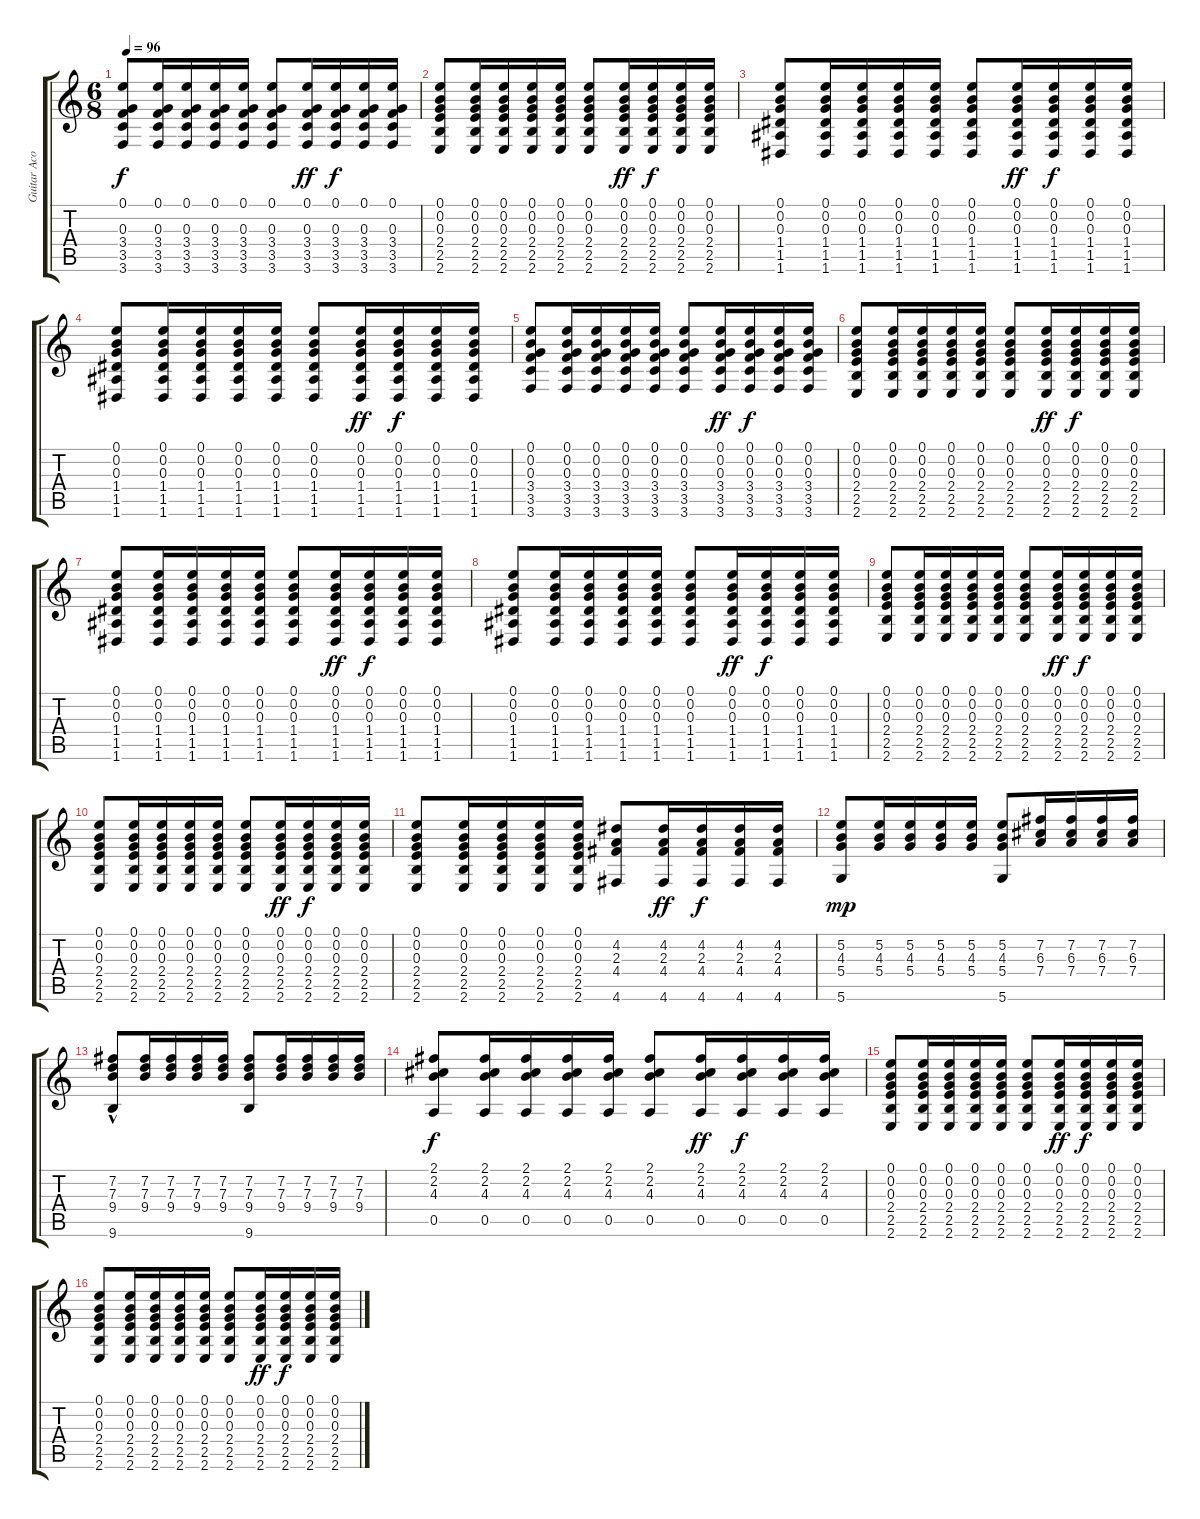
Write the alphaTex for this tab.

\track ("Guitar Acoustic" "Guitar Aco") {instrument acousticguitarsteel}
\staff {score tabs}
\tuning (E4 B3 G3 D3 A2 D2) {hide}
\ts (6 8)
\tempo 96
\clef g2
\ks c
(0.1 0.3 3.4 3.5 3.6).8{dy f} (0.1 0.3 3.4 3.5 3.6).16 (0.1 0.3 3.4 3.5 3.6).16 (0.1 0.3 3.4 3.5 3.6).16 (0.1 0.3 3.4 3.5 3.6).16 (0.1 0.3 3.4 3.5 3.6).8 (0.1 0.3 3.4 3.5 3.6).16{dy ff} (0.1 0.3 3.4 3.5 3.6).16{dy f} (0.1 0.3 3.4 3.5 3.6).16 (0.1 0.3 3.4 3.5 3.6).16 |
(0.1 0.2 0.3 2.4 2.5 2.6).8 (0.1 0.2 0.3 2.4 2.5 2.6).16 (0.1 0.2 0.3 2.4 2.5 2.6).16 (0.1 0.2 0.3 2.4 2.5 2.6).16 (0.1 0.2 0.3 2.4 2.5 2.6).16 (0.1 0.2 0.3 2.4 2.5 2.6).8 (0.1 0.2 0.3 2.4 2.5 2.6).16{dy ff} (0.1 0.2 0.3 2.4 2.5 2.6).16{dy f} (0.1 0.2 0.3 2.4 2.5 2.6).16 (0.1 0.2 0.3 2.4 2.5 2.6).16 |
(0.1 0.2 0.3 1.4 1.5 1.6).8 (0.1 0.2 0.3 1.4 1.5 1.6).16 (0.1 0.2 0.3 1.4 1.5 1.6).16 (0.1 0.2 0.3 1.4 1.5 1.6).16 (0.1 0.2 0.3 1.4 1.5 1.6).16 (0.1 0.2 0.3 1.4 1.5 1.6).8 (0.1 0.2 0.3 1.4 1.5 1.6).16{dy ff} (0.1 0.2 0.3 1.4 1.5 1.6).16{dy f} (0.1 0.2 0.3 1.4 1.5 1.6).16 (0.1 0.2 0.3 1.4 1.5 1.6).16 |
(0.1 0.2 0.3 1.4 1.5 1.6).8 (0.1 0.2 0.3 1.4 1.5 1.6).16 (0.1 0.2 0.3 1.4 1.5 1.6).16 (0.1 0.2 0.3 1.4 1.5 1.6).16 (0.1 0.2 0.3 1.4 1.5 1.6).16 (0.1 0.2 0.3 1.4 1.5 1.6).8 (0.1 0.2 0.3 1.4 1.5 1.6).16{dy ff} (0.1 0.2 0.3 1.4 1.5 1.6).16{dy f} (0.1 0.2 0.3 1.4 1.5 1.6).16 (0.1 0.2 0.3 1.4 1.5 1.6).16 |
(0.1 0.2 0.3 3.4 3.5 3.6).8 (0.1 0.2 0.3 3.4 3.5 3.6).16 (0.1 0.2 0.3 3.4 3.5 3.6).16 (0.1 0.2 0.3 3.4 3.5 3.6).16 (0.1 0.2 0.3 3.4 3.5 3.6).16 (0.1 0.2 0.3 3.4 3.5 3.6).8 (0.1 0.2 0.3 3.4 3.5 3.6).16{dy ff} (0.1 0.2 0.3 3.4 3.5 3.6).16{dy f} (0.1 0.2 0.3 3.4 3.5 3.6).16 (0.1 0.2 0.3 3.4 3.5 3.6).16 |
(0.1 0.2 0.3 2.4 2.5 2.6).8 (0.1 0.2 0.3 2.4 2.5 2.6).16 (0.1 0.2 0.3 2.4 2.5 2.6).16 (0.1 0.2 0.3 2.4 2.5 2.6).16 (0.1 0.2 0.3 2.4 2.5 2.6).16 (0.1 0.2 0.3 2.4 2.5 2.6).8 (0.1 0.2 0.3 2.4 2.5 2.6).16{dy ff} (0.1 0.2 0.3 2.4 2.5 2.6).16{dy f} (0.1 0.2 0.3 2.4 2.5 2.6).16 (0.1 0.2 0.3 2.4 2.5 2.6).16 |
(0.1 0.2 0.3 1.4 1.5 1.6).8 (0.1 0.2 0.3 1.4 1.5 1.6).16 (0.1 0.2 0.3 1.4 1.5 1.6).16 (0.1 0.2 0.3 1.4 1.5 1.6).16 (0.1 0.2 0.3 1.4 1.5 1.6).16 (0.1 0.2 0.3 1.4 1.5 1.6).8 (0.1 0.2 0.3 1.4 1.5 1.6).16{dy ff} (0.1 0.2 0.3 1.4 1.5 1.6).16{dy f} (0.1 0.2 0.3 1.4 1.5 1.6).16 (0.1 0.2 0.3 1.4 1.5 1.6).16 |
(0.1 0.2 0.3 1.4 1.5 1.6).8 (0.1 0.2 0.3 1.4 1.5 1.6).16 (0.1 0.2 0.3 1.4 1.5 1.6).16 (0.1 0.2 0.3 1.4 1.5 1.6).16 (0.1 0.2 0.3 1.4 1.5 1.6).16 (0.1 0.2 0.3 1.4 1.5 1.6).8 (0.1 0.2 0.3 1.4 1.5 1.6).16{dy ff} (0.1 0.2 0.3 1.4 1.5 1.6).16{dy f} (0.1 0.2 0.3 1.4 1.5 1.6).16 (0.1 0.2 0.3 1.4 1.5 1.6).16 |
(0.1 0.2 0.3 2.4 2.5 2.6).8 (0.1 0.2 0.3 2.4 2.5 2.6).16 (0.1 0.2 0.3 2.4 2.5 2.6).16 (0.1 0.2 0.3 2.4 2.5 2.6).16 (0.1 0.2 0.3 2.4 2.5 2.6).16 (0.1 0.2 0.3 2.4 2.5 2.6).8 (0.1 0.2 0.3 2.4 2.5 2.6).16{dy ff} (0.1 0.2 0.3 2.4 2.5 2.6).16{dy f} (0.1 0.2 0.3 2.4 2.5 2.6).16 (0.1 0.2 0.3 2.4 2.5 2.6).16 |
(0.1 0.2 0.3 2.4 2.5 2.6).8 (0.1 0.2 0.3 2.4 2.5 2.6).16 (0.1 0.2 0.3 2.4 2.5 2.6).16 (0.1 0.2 0.3 2.4 2.5 2.6).16 (0.1 0.2 0.3 2.4 2.5 2.6).16 (0.1 0.2 0.3 2.4 2.5 2.6).8 (0.1 0.2 0.3 2.4 2.5 2.6).16{dy ff} (0.1 0.2 0.3 2.4 2.5 2.6).16{dy f} (0.1 0.2 0.3 2.4 2.5 2.6).16 (0.1 0.2 0.3 2.4 2.5 2.6).16 |
(0.1 0.2 0.3 2.4 2.5 2.6).8 (0.1 0.2 0.3 2.4 2.5 2.6).16 (0.1 0.2 0.3 2.4 2.5 2.6).16 (0.1 0.2 0.3 2.4 2.5 2.6).16 (0.1 0.2 0.3 2.4 2.5 2.6).16 (4.2 2.3 4.4 4.6).8 (4.2 2.3 4.4 4.6).16{dy ff} (4.2 2.3 4.4 4.6).16{dy f} (4.2 2.3 4.4 4.6).16 (4.2 2.3 4.4 4.6).16 |
(5.2 4.3 5.4 5.6).8{dy mp} (5.2 4.3 5.4).16 (5.2 4.3 5.4).16 (5.2 4.3 5.4).16 (5.2 4.3 5.4).16 (5.2 4.3 5.4 5.6).8 (7.2 6.3 7.4).16 (7.2 6.3 7.4).16 (7.2 6.3 7.4).16 (7.2 6.3 7.4).16 |
(7.2 7.3 9.4 9.6{hac}).8 (7.2 7.3 9.4).16 (7.2 7.3 9.4).16 (7.2 7.3 9.4).16 (7.2 7.3 9.4).16 (7.2 7.3 9.4 9.6).8 (7.2 7.3 9.4).16 (7.2 7.3 9.4).16 (7.2 7.3 9.4).16 (7.2 7.3 9.4).16 |
(2.1 2.2 4.3 0.5).8{dy f} (2.1 2.2 4.3 0.5).16 (2.1 2.2 4.3 0.5).16 (2.1 2.2 4.3 0.5).16 (2.1 2.2 4.3 0.5).16 (2.1 2.2 4.3 0.5).8 (2.1 2.2 4.3 0.5).16{dy ff} (2.1 2.2 4.3 0.5).16{dy f} (2.1 2.2 4.3 0.5).16 (2.1 2.2 4.3 0.5).16 |
(0.1 0.2 0.3 2.4 2.5 2.6).8 (0.1 0.2 0.3 2.4 2.5 2.6).16 (0.1 0.2 0.3 2.4 2.5 2.6).16 (0.1 0.2 0.3 2.4 2.5 2.6).16 (0.1 0.2 0.3 2.4 2.5 2.6).16 (0.1 0.2 0.3 2.4 2.5 2.6).8 (0.1 0.2 0.3 2.4 2.5 2.6).16{dy ff} (0.1 0.2 0.3 2.4 2.5 2.6).16{dy f} (0.1 0.2 0.3 2.4 2.5 2.6).16 (0.1 0.2 0.3 2.4 2.5 2.6).16 |
(0.1 0.2 0.3 2.4 2.5 2.6).8 (0.1 0.2 0.3 2.4 2.5 2.6).16 (0.1 0.2 0.3 2.4 2.5 2.6).16 (0.1 0.2 0.3 2.4 2.5 2.6).16 (0.1 0.2 0.3 2.4 2.5 2.6).16 (0.1 0.2 0.3 2.4 2.5 2.6).8 (0.1 0.2 0.3 2.4 2.5 2.6).16{dy ff} (0.1 0.2 0.3 2.4 2.5 2.6).16{dy f} (0.1 0.2 0.3 2.4 2.5 2.6).16 (0.1 0.2 0.3 2.4 2.5 2.6).16
